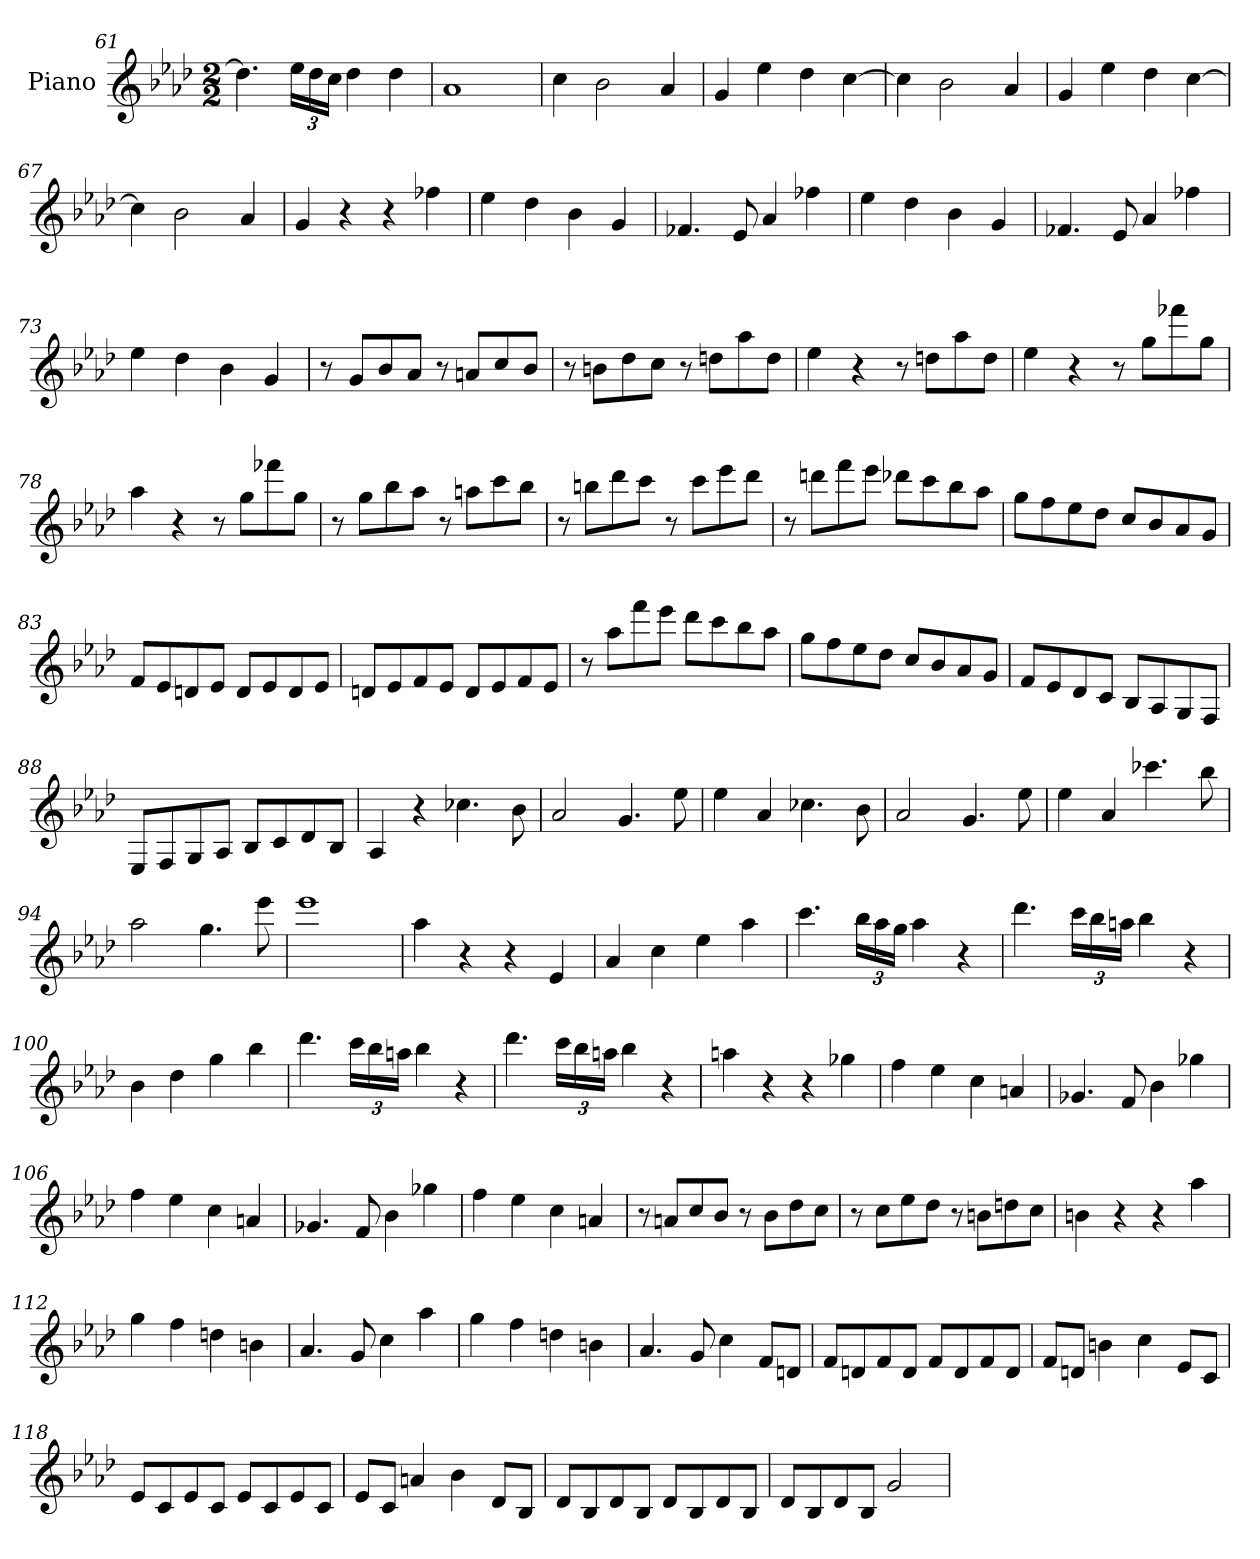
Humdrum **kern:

**kern
*part1
*staff1
*I"Piano
*I'Pno
*clefG2
*k[b-e-a-d-]
*f:
*M2/2
=61
4.dd-]
24ee-\LL
24dd-\
24cc\JJ
4dd-
4dd-
=62
1a-
=63
4cc
2b-
4a-
=64
4g
4ee-
4dd-
[4cc
=65
4cc]
2b-
4a-
=66
4g
4ee-
4dd-
[4cc
=67
4cc]
2b-
4a-
=68
4g
4r
4r
4ff-X
=69
4ee-
4dd-
4b-
4g
=70
4.f-X
8e-
4a-
4ff-X
=71
4ee-
4dd-
4b-
4g
=72
4.f-X
8e-
4a-
4ff-X
=73
4ee-
4dd-
4b-
4g
=74
8r
8g/L
8b-/
8a-/J
8r
8an/L
8cc/
8b-/J
=75
8r
8bn\L
8dd-\
8cc\J
8r
8ddn\L
8aa-\
8dd\J
=76
4ee-
4r
8r
8ddn\L
8aa-\
8dd\J
=77
4ee-
4r
8r
8gg\L
8fff-X\
8gg\J
=78
4aa-
4r
8r
8gg\L
8fff-X\
8gg\J
=79
8r
8gg\L
8bb-\
8aa-\J
8r
8aan\L
8ccc\
8bb-\J
=80
8r
8bbn\L
8ddd-\
8ccc\J
8r
8ccc\L
8eee-\
8ddd-\J
=81
8r
8dddn\L
8fff\
8eee-\J
8ddd-X\L
8ccc\
8bb-\
8aa-\J
=82
8gg\L
8ff\
8ee-\
8dd-\J
8cc/L
8b-/
8a-/
8g/J
=83
8f/L
8e-/
8dn/
8e-/J
8d/L
8e-/
8d/
8e-/J
=84
8dn/L
8e-/
8f/
8e-/J
8d/L
8e-/
8f/
8e-/J
=85
8r
8aa-\L
8fff\
8eee-\J
8ddd-\L
8ccc\
8bb-\
8aa-\J
=86
8gg\L
8ff\
8ee-\
8dd-\J
8cc/L
8b-/
8a-/
8g/J
=87
8f/L
8e-/
8d-/
8c/J
8B-/L
8A-/
8G/
8F/J
=88
8E-/L
8F/
8G/
8A-/J
8B-/L
8c/
8d-/
8B-/J
=89
4A-
4r
4.cc-X
8b-
=90
2a-
4.g
8ee-
=91
4ee-
4a-
4.cc-X
8b-
=92
2a-
4.g
8ee-
=93
4ee-
4a-
4.ccc-X
8bb-
=94
2aa-
4.gg
8eee-
=95
1eee-
=96
4aa-
4r
4r
4e-
=97
4a-
4cc
4ee-
4aa-
=98
4.ccc
24bb-\LL
24aa-\
24gg\JJ
4aa-
4r
=99
4.ddd-
24ccc\LL
24bb-\
24aan\JJ
4bb-
4r
=100
4b-
4dd-
4gg
4bb-
=101
4.ddd-
24ccc\LL
24bb-\
24aan\JJ
4bb-
4r
=102
4.ddd-
24ccc\LL
24bb-\
24aan\JJ
4bb-
4r
=103
4aan
4r
4r
4gg-X
=104
4ff
4ee-
4cc
4an
=105
4.g-X
8f
4b-
4gg-X
=106
4ff
4ee-
4cc
4an
=107
4.g-X
8f
4b-
4gg-X
=108
4ff
4ee-
4cc
4an
=109
8r
8an/L
8cc/
8b-/J
8r
8b-\L
8dd-\
8cc\J
=110
8r
8cc\L
8ee-\
8dd-\J
8r
8bn\L
8ddn\
8cc\J
=111
4bn
4r
4r
4aa-
=112
4gg
4ff
4ddn
4bn
=113
4.a-
8g
4cc
4aa-
=114
4gg
4ff
4ddn
4bn
=115
4.a-
8g
4cc
8f/L
8dn/J
=116
8f/L
8dn/
8f/
8d/J
8f/L
8d/
8f/
8d/J
=117
8f/L
8dn/J
4bn
4cc
8e-/L
8c/J
=118
8e-/L
8c/
8e-/
8c/J
8e-/L
8c/
8e-/
8c/J
=119
8e-/L
8c/J
4an
4b-
8d-/L
8B-/J
=120
8d-/L
8B-/
8d-/
8B-/J
8d-/L
8B-/
8d-/
8B-/J
=121
8d-/L
8B-/
8d-/
8B-/J
2g
=
*-
